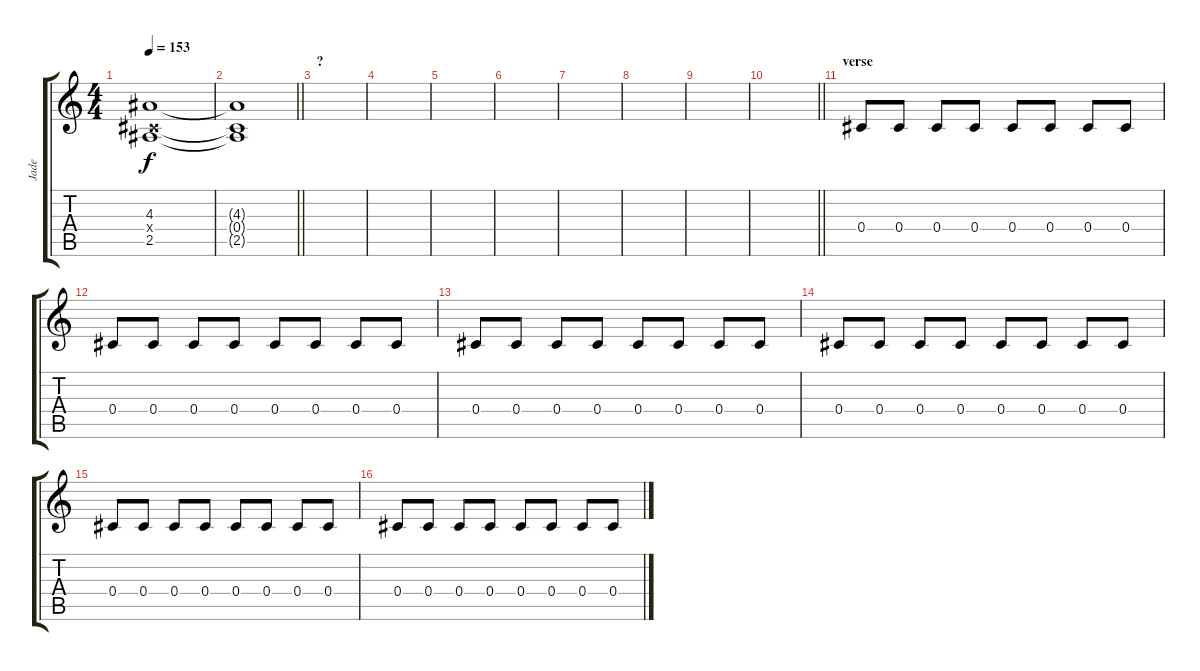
\track ("Jade" "Jade") {instrument electricguitarjazz}
\staff {score tabs}
\tuning (Eb4 Bb3 Gb3 Db3 Ab2 Eb2) {hide}
\ts (4 4)
\tempo 153
\clef g2
\ks c
(4.3 0.4{x} 2.5).1{dy f volume 8} |
\barLineRight lightlight
(4.3{t} 0.4{t} 2.5{t}).1 |
\section ("" "?")
|
|
|
|
|
|
|
\barLineRight lightlight
|
\section ("" "verse")
0.4.8{instrument electricguitarjazz} 0.4.8 0.4.8 0.4.8 0.4.8 0.4.8 0.4.8 0.4.8 |
0.4.8 0.4.8 0.4.8 0.4.8 0.4.8 0.4.8 0.4.8 0.4.8 |
0.4.8 0.4.8 0.4.8 0.4.8 0.4.8 0.4.8 0.4.8 0.4.8 |
0.4.8 0.4.8 0.4.8 0.4.8 0.4.8 0.4.8 0.4.8 0.4.8 |
0.4.8 0.4.8 0.4.8 0.4.8 0.4.8 0.4.8 0.4.8 0.4.8 |
0.4.8 0.4.8 0.4.8 0.4.8 0.4.8 0.4.8 0.4.8 0.4.8
